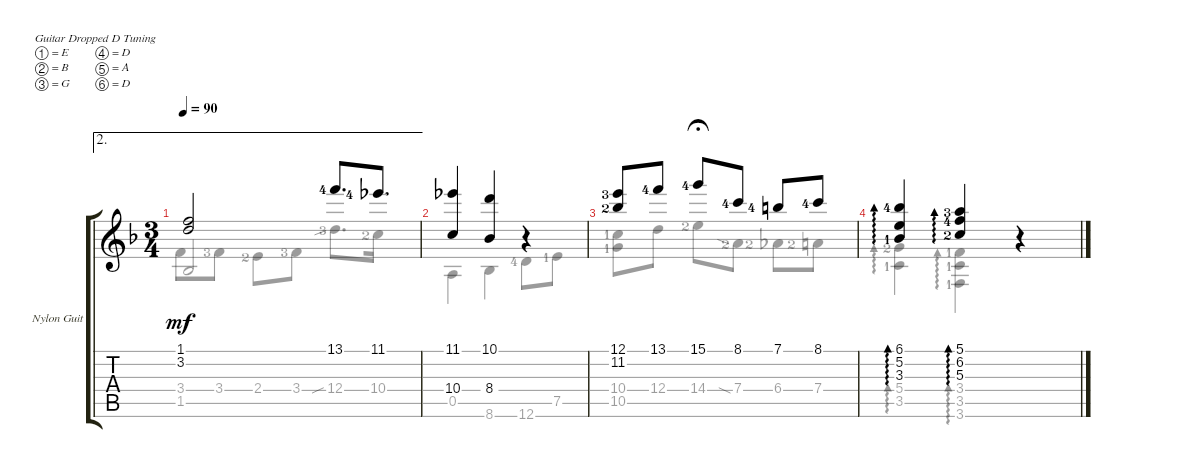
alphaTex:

\defaultSystemsLayout 4
\bracketExtendMode groupsimilarinstruments
\firstSystemTrackNameOrientation horizontal
\otherSystemsTrackNameOrientation horizontal
\track ("Nylon Guitar" "Nylon Guit") {instrument acousticguitarsteel}
\staff {score tabs}
\tuning (E4 B3 G3 D3 A2 D2)
\voice
\ae 2
\ts (3 4)
\tempo 90
\clef g2
\ks dminor
(1.1 3.2).2{dy mf} 13.1{lf 5}.8{d} 11.1{lf 5}.8{d} |
(11.1 10.4).4 (10.1 8.4).4 r.4 |
(12.1{lf 4} 11.2{lf 3}).8 13.1{lf 5}.8 15.1{lf 5}.8{fermata (medium 1)} 8.1{lf 5}.8 7.1{lf 5}.8 8.1{lf 5}.8 |
(6.1{lf 5} 5.2 3.3{lf 2}).4{ad 0} (5.1{lf 4} 6.2{lf 5} 5.3{lf 3}).4{ad 0} r.4
\voice
\clef g2
\ottava regular
\simile none
\ks dminor
1.5.2{dy mf beam invert} |
0.5.4 8.6.4 12.6{lf 5}.8 7.5{lf 2}.8 |
(10.4{lf 2} 10.5{lf 2}).8 12.4.8 14.4{lf 3}.8{fermata (medium 1)} 7.4{sia lf 3}.8 6.4{lf 3}.8 7.4{lf 3}.8 |
(5.4{lf 3} 3.5{lf 2}).4{ad 0} (3.6{lf 2} 3.5{lf 2} 3.4{lf 2}).4{ad 0} r.4
\voice
\clef g2
\ottava regular
\simile none
\ks dminor
3.4.8{dy mf} 3.4{lf 4}.8 2.4{lf 3}.8 3.4{lf 4}.8 12.4{sib lf 4}.8{d} 10.4{lf 3}.16 |
|
|
